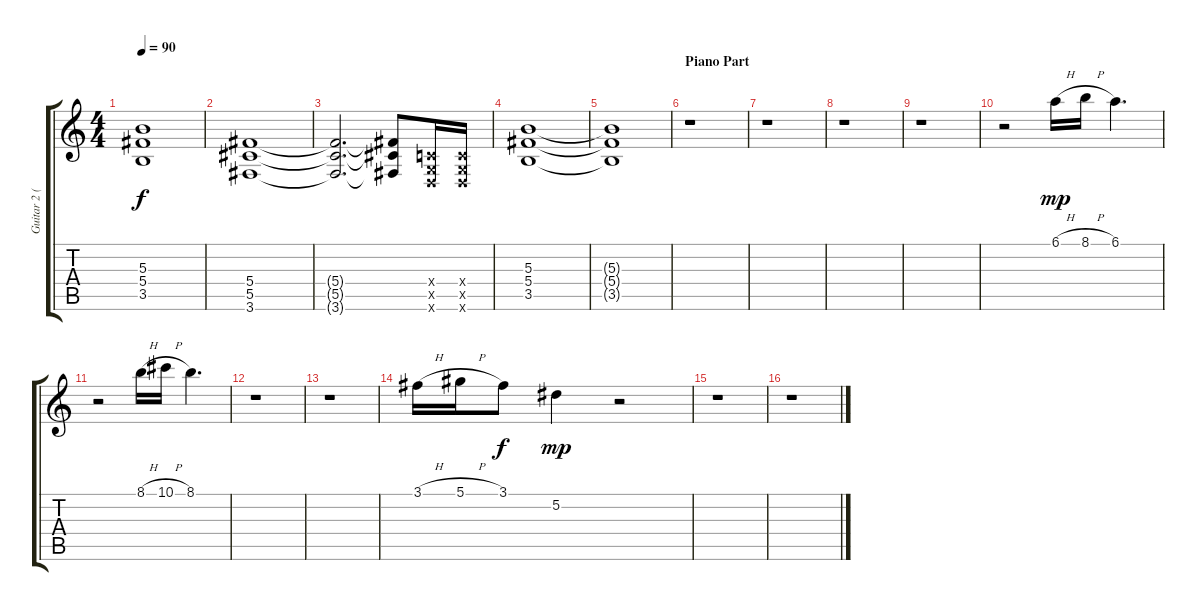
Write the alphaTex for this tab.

\track ("Guitar 2 (Izzy)" "Guitar 2 (") {instrument overdrivenguitar}
\staff {score tabs}
\tuning (Eb4 Bb3 Gb3 Db3 Ab2 Eb2) {hide}
\ts (4 4)
\tempo 90
\clef g2
\ks c
(5.3 5.4 3.5).1{dy f} |
(5.4 5.5 3.6).1 |
(5.4{t} 5.5{t} 3.6{t}).2{d} (5.4{t} 5.5{t} 3.6{t}).8 (-1.4{x} -1.5{x} -1.6{x}).16 (-1.4{x} -1.5{x} -1.6{x}).16 |
(5.3 5.4 3.5).1 |
(5.3{t} 5.4{t} 3.5{t}).1 |
\section ("" "Piano Part")
r.1 |
r.1 |
r.1 |
r.1 |
r.2{instrument electricguitarjazz} 6.1{h}.16{dy mp} 8.1{h}.16 6.1.4{d} |
r.2 8.1{h}.16 10.1{h}.16 8.1.4{d} |
r.1 |
r.1 |
3.1{h}.16 5.1{h}.16 3.1.8{dy f} 5.2.4{dy mp} r.2 |
r.1 |
r.1
